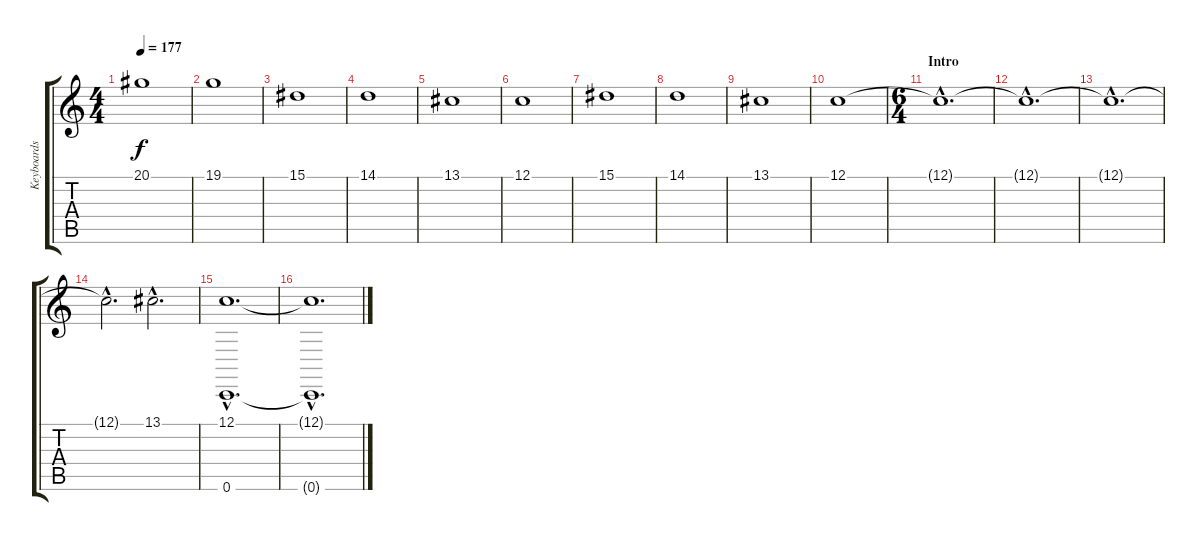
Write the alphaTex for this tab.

\track ("Keyboards" "Keyboards") {instrument tremolostrings}
\staff {score tabs}
\tuning (C4 G3 Eb3 Bb2 F2 C2) {hide}
\ts (4 4)
\tempo 177
\clef g2
\ks c
20.1.1{dy f} |
19.1.1 |
15.1.1 |
14.1.1 |
13.1.1 |
12.1.1 |
15.1.1 |
14.1.1 |
13.1.1 |
12.1.1 |
\ts (6 4)
\section ("" "Intro")
12.1{hac t}.1{d} |
12.1{hac t}.1{d} |
12.1{hac t}.1{d} |
12.1{hac t}.2{d} 13.1{hac}.2{d} |
(12.1{hac} 0.6{hac}).1{d} |
(12.1{hac t} 0.6{hac t}).1{d}
